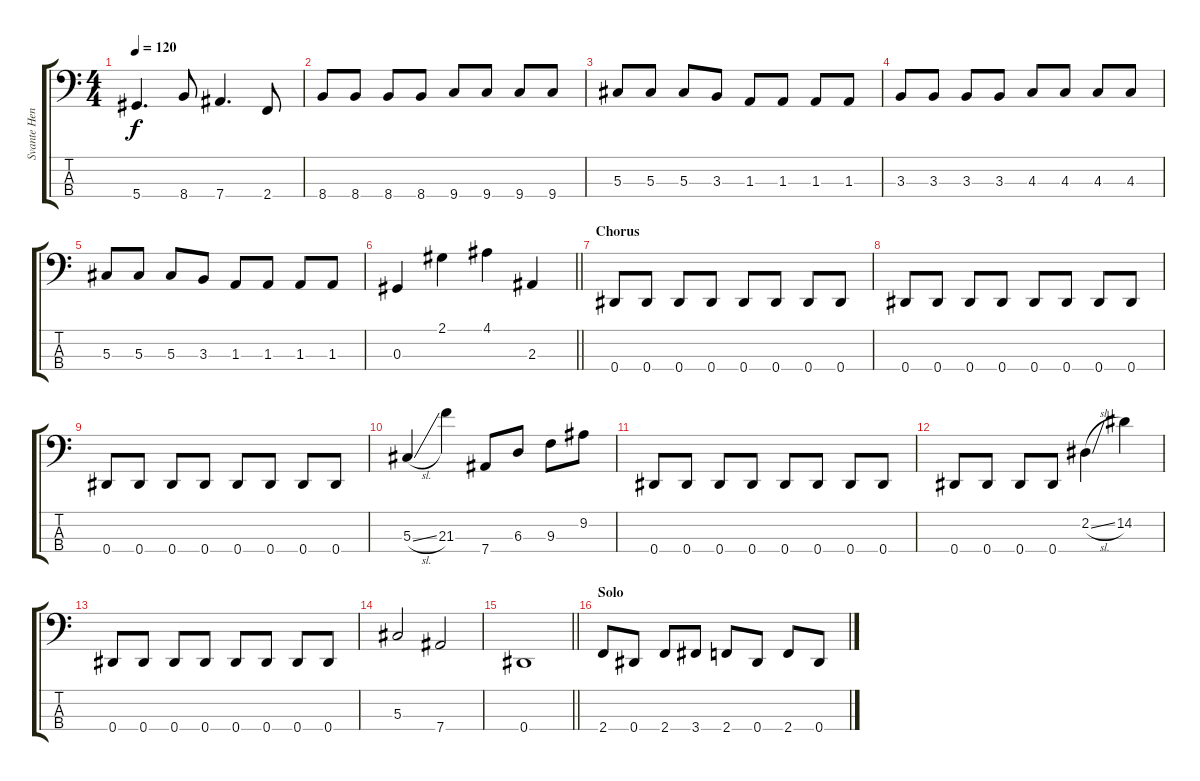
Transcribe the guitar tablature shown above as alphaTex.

\track ("Svante Henrysson" "Svante Hen") {instrument electricbassfinger}
\staff {score tabs}
\tuning (Gb2 Db2 Ab1 Eb1) {hide}
\ts (4 4)
\tempo 120
\clef f4
\ks c
5.4.4{d dy f} 8.4.8 7.4.4{d} 2.4.8 |
8.4.8 8.4.8 8.4.8 8.4.8 9.4.8 9.4.8 9.4.8 9.4.8 |
5.3.8 5.3.8 5.3.8 3.3.8 1.3.8 1.3.8 1.3.8 1.3.8 |
3.3.8 3.3.8 3.3.8 3.3.8 4.3.8 4.3.8 4.3.8 4.3.8 |
5.3.8 5.3.8 5.3.8 3.3.8 1.3.8 1.3.8 1.3.8 1.3.8 |
\barLineRight lightlight
0.3.4 2.1.4 4.1.4 2.3.4 |
\section ("" "Chorus")
0.4.8 0.4.8 0.4.8 0.4.8 0.4.8 0.4.8 0.4.8 0.4.8 |
0.4.8 0.4.8 0.4.8 0.4.8 0.4.8 0.4.8 0.4.8 0.4.8 |
0.4.8 0.4.8 0.4.8 0.4.8 0.4.8 0.4.8 0.4.8 0.4.8 |
5.3{sl}.4 21.3.4 7.4.8 6.3.8 9.3.8 9.2.8 |
0.4.8 0.4.8 0.4.8 0.4.8 0.4.8 0.4.8 0.4.8 0.4.8 |
0.4.8 0.4.8 0.4.8 0.4.8 2.2{sl}.4 14.2.4 |
0.4.8 0.4.8 0.4.8 0.4.8 0.4.8 0.4.8 0.4.8 0.4.8 |
5.3.2 7.4.2 |
\barLineRight lightlight
0.4.1 |
\section ("" "Solo")
2.4.8 0.4.8 2.4.8 3.4.8 2.4.8 0.4.8 2.4.8 0.4.8
